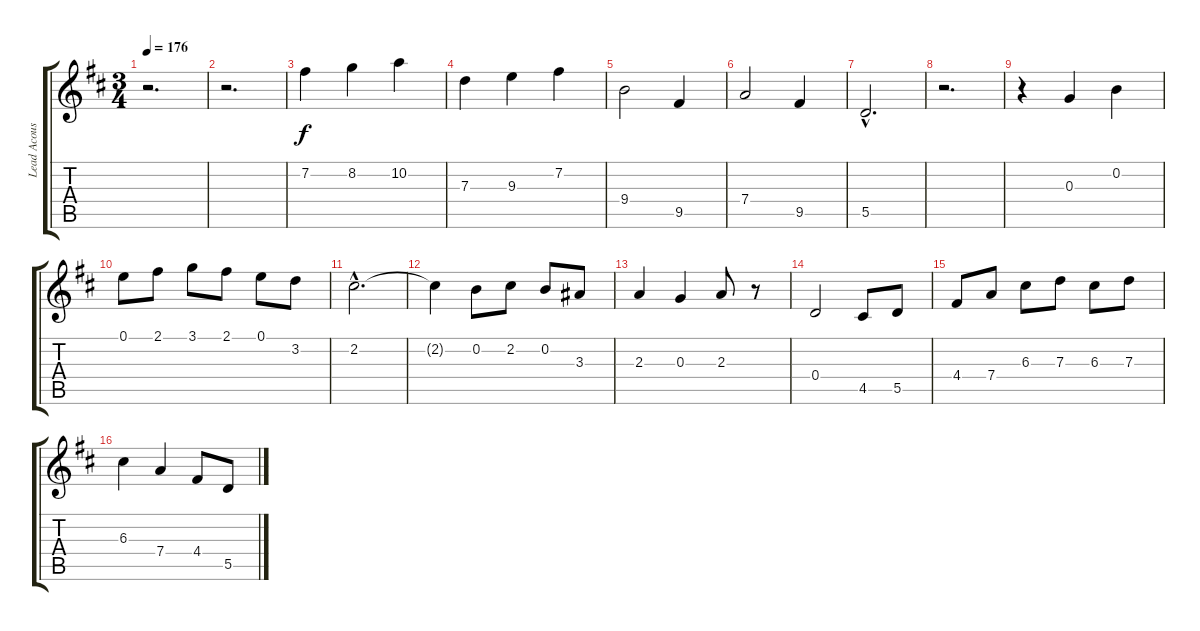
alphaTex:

\track ("Lead Acoustic" "Lead Acous") {instrument acousticguitarsteel}
\staff {score tabs}
\tuning (E4 B3 G3 D3 A2 E2) {hide}
\ts (3 4)
\tempo 176
\clef g2
\ks d
r.2{d dy f} |
r.2{d} |
7.2.4 8.2.4 10.2.4 |
7.3.4 9.3.4 7.2.4 |
9.4.2 9.5.4 |
7.4.2 9.5.4 |
5.5{hac}.2{d} |
r.2{d} |
r.4 0.3.4 0.2.4 |
0.1.8 2.1.8 3.1.8 2.1.8 0.1.8 3.2.8 |
2.2{hac}.2{d} |
2.2{t}.4 0.2.8 2.2.8 0.2.8 3.3.8 |
2.3.4 0.3.4 2.3.8 r.8 |
0.4.2 4.5.8 5.5.8 |
4.4.8 7.4.8 6.3.8 7.3.8 6.3.8 7.3.8 |
6.3.4 7.4.4 4.4.8 5.5.8
